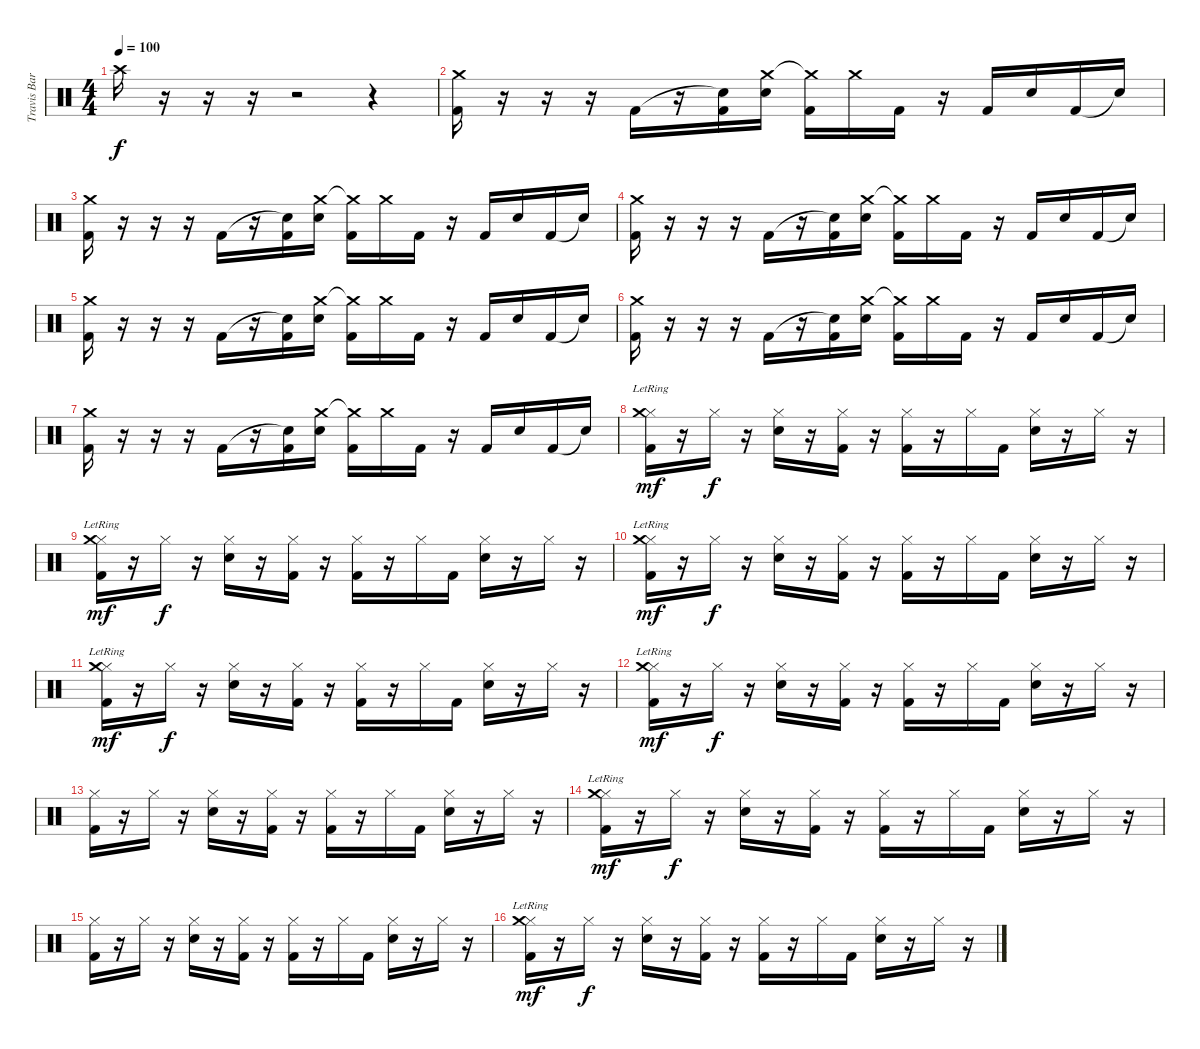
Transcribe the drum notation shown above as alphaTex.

\track ("Travis Barker (Drums)" "Travis Bar") {instrument percussion}
\staff {score}
\articulation defaults
\ts (4 4)
\tempo 100
\clef neutral
\ks c "Crash high (hit)".16{dy f}
r.16 r.16 r.16 r.2 r.4 |
("Crash medium (hit)" "Kick (hit) 2").16 r.16 r.16 r.16 "Kick (hit) 2".16 r.16 ("Snare (hit)"{t} "Kick (hit) 2").16 ("Crash medium (hit)" "Electric Snare (hit)").16 ("Crash medium (hit)"{t} "Kick (hit) 2").16 "Crash medium (hit)".16 "Kick (hit) 2".16 r.16 "Kick (hit) 2".16 "Electric Snare (hit)".16 "Kick (hit) 2".16 "Snare (hit)"{t}.16 |
("Crash medium (hit)" "Kick (hit) 2").16 r.16 r.16 r.16 "Kick (hit) 2".16 r.16 ("Snare (hit)"{t} "Kick (hit) 2").16 ("Crash medium (hit)" "Electric Snare (hit)").16 ("Crash medium (hit)"{t} "Kick (hit) 2").16 "Crash medium (hit)".16 "Kick (hit) 2".16 r.16 "Kick (hit) 2".16 "Electric Snare (hit)".16 "Kick (hit) 2".16 "Snare (hit)"{t}.16 |
("Crash medium (hit)" "Kick (hit) 2").16 r.16 r.16 r.16 "Kick (hit) 2".16 r.16 ("Snare (hit)"{t} "Kick (hit) 2").16 ("Crash medium (hit)" "Electric Snare (hit)").16 ("Crash medium (hit)"{t} "Kick (hit) 2").16 "Crash medium (hit)".16 "Kick (hit) 2".16 r.16 "Kick (hit) 2".16 "Electric Snare (hit)".16 "Kick (hit) 2".16 "Snare (hit)"{t}.16 |
("Crash medium (hit)" "Kick (hit) 2").16 r.16 r.16 r.16 "Kick (hit) 2".16 r.16 ("Snare (hit)"{t} "Kick (hit) 2").16 ("Crash medium (hit)" "Electric Snare (hit)").16 ("Crash medium (hit)"{t} "Kick (hit) 2").16 "Crash medium (hit)".16 "Kick (hit) 2".16 r.16 "Kick (hit) 2".16 "Electric Snare (hit)".16 "Kick (hit) 2".16 "Snare (hit)"{t}.16 |
("Crash medium (hit)" "Kick (hit) 2").16 r.16 r.16 r.16 "Kick (hit) 2".16 r.16 ("Snare (hit)"{t} "Kick (hit) 2").16 ("Crash medium (hit)" "Electric Snare (hit)").16 ("Crash medium (hit)"{t} "Kick (hit) 2").16 "Crash medium (hit)".16 "Kick (hit) 2".16 r.16 "Kick (hit) 2".16 "Electric Snare (hit)".16 "Kick (hit) 2".16 "Snare (hit)"{t}.16 |
("Crash medium (hit)" "Kick (hit) 2").16 r.16 r.16 r.16 "Kick (hit) 2".16 r.16 ("Snare (hit)"{t} "Kick (hit) 2").16 ("Crash medium (hit)" "Electric Snare (hit)").16 ("Crash medium (hit)"{t} "Kick (hit) 2").16 "Crash medium (hit)".16 "Kick (hit) 2".16 r.16 "Kick (hit) 2".16 "Electric Snare (hit)".16 "Kick (hit) 2".16 "Snare (hit)"{t}.16 |
("Hi-Hat (closed)" "Crash medium (hit)"{lr} "Kick (hit) 2").16{dy mf} r.16 "Hi-Hat (closed)".16{dy f} r.16 ("Hi-Hat (closed)" "Electric Snare (hit)").16 r.16 ("Hi-Hat (closed)" "Kick (hit) 2").16 r.16 ("Hi-Hat (closed)" "Kick (hit) 2").16 r.16 "Hi-Hat (closed)".16 "Kick (hit) 2".16 ("Hi-Hat (closed)" "Electric Snare (hit)").16 r.16 "Hi-Hat (closed)".16 r.16 |
("Hi-Hat (closed)" "Crash medium (hit)"{lr} "Kick (hit) 2").16{dy mf} r.16 "Hi-Hat (closed)".16{dy f} r.16 ("Hi-Hat (closed)" "Electric Snare (hit)").16 r.16 ("Hi-Hat (closed)" "Kick (hit) 2").16 r.16 ("Hi-Hat (closed)" "Kick (hit) 2").16 r.16 "Hi-Hat (closed)".16 "Kick (hit) 2".16 ("Hi-Hat (closed)" "Electric Snare (hit)").16 r.16 "Hi-Hat (closed)".16 r.16 |
("Hi-Hat (closed)" "Crash medium (hit)"{lr} "Kick (hit) 2").16{dy mf} r.16 "Hi-Hat (closed)".16{dy f} r.16 ("Hi-Hat (closed)" "Electric Snare (hit)").16 r.16 ("Hi-Hat (closed)" "Kick (hit) 2").16 r.16 ("Hi-Hat (closed)" "Kick (hit) 2").16 r.16 "Hi-Hat (closed)".16 "Kick (hit) 2".16 ("Hi-Hat (closed)" "Electric Snare (hit)").16 r.16 "Hi-Hat (closed)".16 r.16 |
("Hi-Hat (closed)" "Crash medium (hit)"{lr} "Kick (hit) 2").16{dy mf} r.16 "Hi-Hat (closed)".16{dy f} r.16 ("Hi-Hat (closed)" "Electric Snare (hit)").16 r.16 ("Hi-Hat (closed)" "Kick (hit) 2").16 r.16 ("Hi-Hat (closed)" "Kick (hit) 2").16 r.16 "Hi-Hat (closed)".16 "Kick (hit) 2".16 ("Hi-Hat (closed)" "Electric Snare (hit)").16 r.16 "Hi-Hat (closed)".16 r.16 |
("Hi-Hat (closed)" "Crash medium (hit)"{lr} "Kick (hit) 2").16{dy mf} r.16 "Hi-Hat (closed)".16{dy f} r.16 ("Hi-Hat (closed)" "Electric Snare (hit)").16 r.16 ("Hi-Hat (closed)" "Kick (hit) 2").16 r.16 ("Hi-Hat (closed)" "Kick (hit) 2").16 r.16 "Hi-Hat (closed)".16 "Kick (hit) 2".16 ("Hi-Hat (closed)" "Electric Snare (hit)").16 r.16 "Hi-Hat (closed)".16 r.16 |
("Hi-Hat (closed)" "Kick (hit) 2").16 r.16 "Hi-Hat (closed)".16 r.16 ("Hi-Hat (closed)" "Electric Snare (hit)").16 r.16 ("Hi-Hat (closed)" "Kick (hit) 2").16 r.16 ("Hi-Hat (closed)" "Kick (hit) 2").16 r.16 "Hi-Hat (closed)".16 "Kick (hit) 2".16 ("Hi-Hat (closed)" "Electric Snare (hit)").16 r.16 "Hi-Hat (closed)".16 r.16 |
("Hi-Hat (closed)" "Crash medium (hit)"{lr} "Kick (hit) 2").16{dy mf} r.16 "Hi-Hat (closed)".16{dy f} r.16 ("Hi-Hat (closed)" "Electric Snare (hit)").16 r.16 ("Hi-Hat (closed)" "Kick (hit) 2").16 r.16 ("Hi-Hat (closed)" "Kick (hit) 2").16 r.16 "Hi-Hat (closed)".16 "Kick (hit) 2".16 ("Hi-Hat (closed)" "Electric Snare (hit)").16 r.16 "Hi-Hat (closed)".16 r.16 |
("Hi-Hat (closed)" "Kick (hit) 2").16 r.16 "Hi-Hat (closed)".16 r.16 ("Hi-Hat (closed)" "Electric Snare (hit)").16 r.16 ("Hi-Hat (closed)" "Kick (hit) 2").16 r.16 ("Hi-Hat (closed)" "Kick (hit) 2").16 r.16 "Hi-Hat (closed)".16 "Kick (hit) 2".16 ("Hi-Hat (closed)" "Electric Snare (hit)").16 r.16 "Hi-Hat (closed)".16 r.16 |
("Hi-Hat (closed)" "Crash medium (hit)"{lr} "Kick (hit) 2").16{dy mf} r.16 "Hi-Hat (closed)".16{dy f} r.16 ("Hi-Hat (closed)" "Electric Snare (hit)").16 r.16 ("Hi-Hat (closed)" "Kick (hit) 2").16 r.16 ("Hi-Hat (closed)" "Kick (hit) 2").16 r.16 "Hi-Hat (closed)".16 "Kick (hit) 2".16 ("Hi-Hat (closed)" "Electric Snare (hit)").16 r.16 "Hi-Hat (closed)".16 r.16
